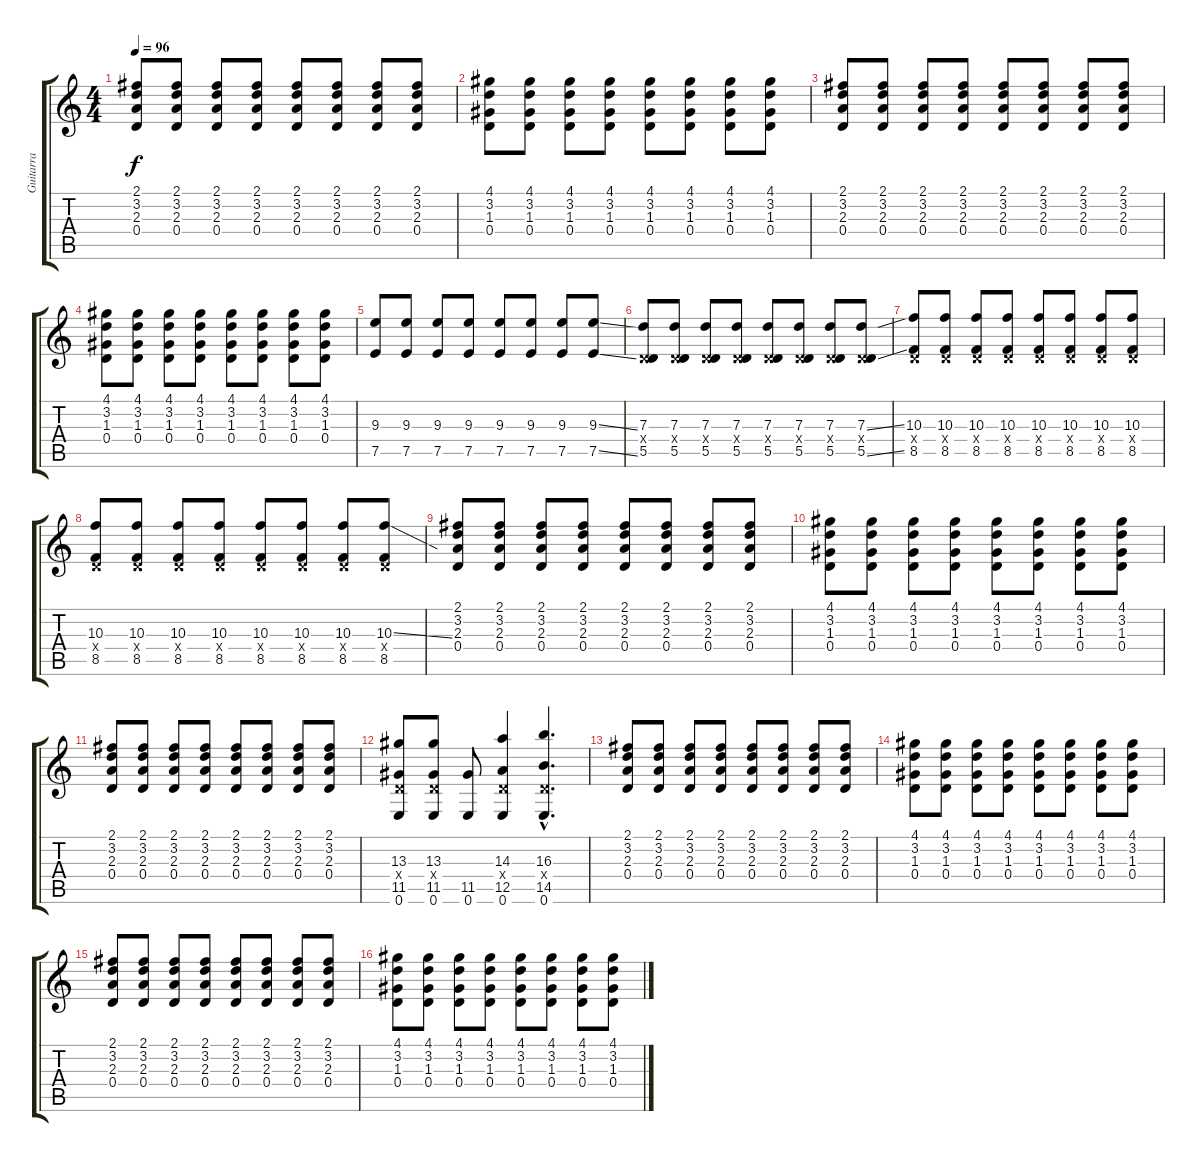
\track ("Guitarra" "Guitarra") {instrument overdrivenguitar}
\staff {score tabs}
\tuning (E4 B3 G3 D3 A2 E2) {hide}
\ts (4 4)
\tempo 96
\clef g2
\ks c
(2.1 3.2 2.3 0.4).8{dy f} (2.1 3.2 2.3 0.4).8 (2.1 3.2 2.3 0.4).8 (2.1 3.2 2.3 0.4).8 (2.1 3.2 2.3 0.4).8 (2.1 3.2 2.3 0.4).8 (2.1 3.2 2.3 0.4).8 (2.1 3.2 2.3 0.4).8 |
(4.1 3.2 1.3 0.4).8 (4.1 3.2 1.3 0.4).8 (4.1 3.2 1.3 0.4).8 (4.1 3.2 1.3 0.4).8 (4.1 3.2 1.3 0.4).8 (4.1 3.2 1.3 0.4).8 (4.1 3.2 1.3 0.4).8 (4.1 3.2 1.3 0.4).8 |
(2.1 3.2 2.3 0.4).8 (2.1 3.2 2.3 0.4).8 (2.1 3.2 2.3 0.4).8 (2.1 3.2 2.3 0.4).8 (2.1 3.2 2.3 0.4).8 (2.1 3.2 2.3 0.4).8 (2.1 3.2 2.3 0.4).8 (2.1 3.2 2.3 0.4).8 |
(4.1 3.2 1.3 0.4).8 (4.1 3.2 1.3 0.4).8 (4.1 3.2 1.3 0.4).8 (4.1 3.2 1.3 0.4).8 (4.1 3.2 1.3 0.4).8 (4.1 3.2 1.3 0.4).8 (4.1 3.2 1.3 0.4).8 (4.1 3.2 1.3 0.4).8 |
(9.3 7.5).8 (9.3 7.5).8 (9.3 7.5).8 (9.3 7.5).8 (9.3 7.5).8 (9.3 7.5).8 (9.3 7.5).8 (9.3{ss} 7.5{ss}).8 |
(7.3 0.4{x} 5.5).8 (7.3 0.4{x} 5.5).8 (7.3 0.4{x} 5.5).8 (7.3 0.4{x} 5.5).8 (7.3 0.4{x} 5.5).8 (7.3 0.4{x} 5.5).8 (7.3 0.4{x} 5.5).8 (7.3{ss} 0.4{x} 5.5{ss}).8 |
(10.3 0.4{x} 8.5).8 (10.3 0.4{x} 8.5).8 (10.3 0.4{x} 8.5).8 (10.3 0.4{x} 8.5).8 (10.3 0.4{x} 8.5).8 (10.3 0.4{x} 8.5).8 (10.3 0.4{x} 8.5).8 (10.3 0.4{x} 8.5).8 |
(10.3 0.4{x} 8.5).8 (10.3 0.4{x} 8.5).8 (10.3 0.4{x} 8.5).8 (10.3 0.4{x} 8.5).8 (10.3 0.4{x} 8.5).8 (10.3 0.4{x} 8.5).8 (10.3 0.4{x} 8.5).8 (10.3{ss} 0.4{x} 8.5).8 |
(2.1 3.2 2.3 0.4).8 (2.1 3.2 2.3 0.4).8 (2.1 3.2 2.3 0.4).8 (2.1 3.2 2.3 0.4).8 (2.1 3.2 2.3 0.4).8 (2.1 3.2 2.3 0.4).8 (2.1 3.2 2.3 0.4).8 (2.1 3.2 2.3 0.4).8 |
(4.1 3.2 1.3 0.4).8 (4.1 3.2 1.3 0.4).8 (4.1 3.2 1.3 0.4).8 (4.1 3.2 1.3 0.4).8 (4.1 3.2 1.3 0.4).8 (4.1 3.2 1.3 0.4).8 (4.1 3.2 1.3 0.4).8 (4.1 3.2 1.3 0.4).8 |
(2.1 3.2 2.3 0.4).8 (2.1 3.2 2.3 0.4).8 (2.1 3.2 2.3 0.4).8 (2.1 3.2 2.3 0.4).8 (2.1 3.2 2.3 0.4).8 (2.1 3.2 2.3 0.4).8 (2.1 3.2 2.3 0.4).8 (2.1 3.2 2.3 0.4).8 |
(13.3 0.4{x} 11.5 0.6).8 (13.3 0.4{x} 11.5 0.6).8 (11.5 0.6).8 (14.3 0.4{x} 12.5 0.6).4 (16.3{hac} 0.4{hac x} 14.5{hac} 0.6{hac}).4{d} |
(2.1 3.2 2.3 0.4).8 (2.1 3.2 2.3 0.4).8 (2.1 3.2 2.3 0.4).8 (2.1 3.2 2.3 0.4).8 (2.1 3.2 2.3 0.4).8 (2.1 3.2 2.3 0.4).8 (2.1 3.2 2.3 0.4).8 (2.1 3.2 2.3 0.4).8 |
(4.1 3.2 1.3 0.4).8 (4.1 3.2 1.3 0.4).8 (4.1 3.2 1.3 0.4).8 (4.1 3.2 1.3 0.4).8 (4.1 3.2 1.3 0.4).8 (4.1 3.2 1.3 0.4).8 (4.1 3.2 1.3 0.4).8 (4.1 3.2 1.3 0.4).8 |
(2.1 3.2 2.3 0.4).8 (2.1 3.2 2.3 0.4).8 (2.1 3.2 2.3 0.4).8 (2.1 3.2 2.3 0.4).8 (2.1 3.2 2.3 0.4).8 (2.1 3.2 2.3 0.4).8 (2.1 3.2 2.3 0.4).8 (2.1 3.2 2.3 0.4).8 |
(4.1 3.2 1.3 0.4).8 (4.1 3.2 1.3 0.4).8 (4.1 3.2 1.3 0.4).8 (4.1 3.2 1.3 0.4).8 (4.1 3.2 1.3 0.4).8 (4.1 3.2 1.3 0.4).8 (4.1 3.2 1.3 0.4).8 (4.1 3.2 1.3 0.4).8
